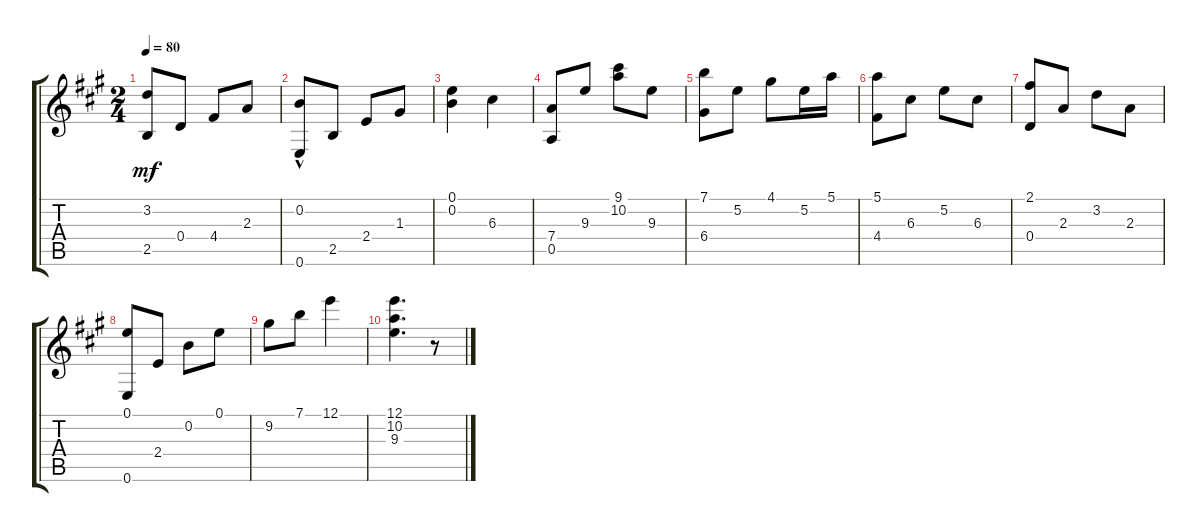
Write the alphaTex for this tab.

\track "" {instrument acousticguitarnylon}
\staff {score tabs}
\tuning (E4 B3 G3 D3 A2 E2) {hide}
\ts (2 4)
\tempo 80
\clef g2
\ks a
(3.2 2.5).8{dy mf} 0.4.8 4.4.8 2.3.8 |
(0.2 0.6{hac}).8 2.5.8 2.4.8 1.3.8 |
(0.1 0.2).4 6.3.4 |
(7.4 0.5).8 9.3.8 (9.1 10.2).8 9.3.8 |
(7.1 6.4).8 5.2.8 4.1.8 5.2.16 5.1.16 |
(5.1 4.4).8 6.3.8 5.2.8 6.3.8 |
(2.1 0.4).8 2.3.8 3.2.8 2.3.8 |
(0.1 0.6).8 2.4.8 0.2.8 0.1.8 |
9.2.8 7.1.8 12.1.4 |
(12.1 10.2 9.3).4{d} r.8
